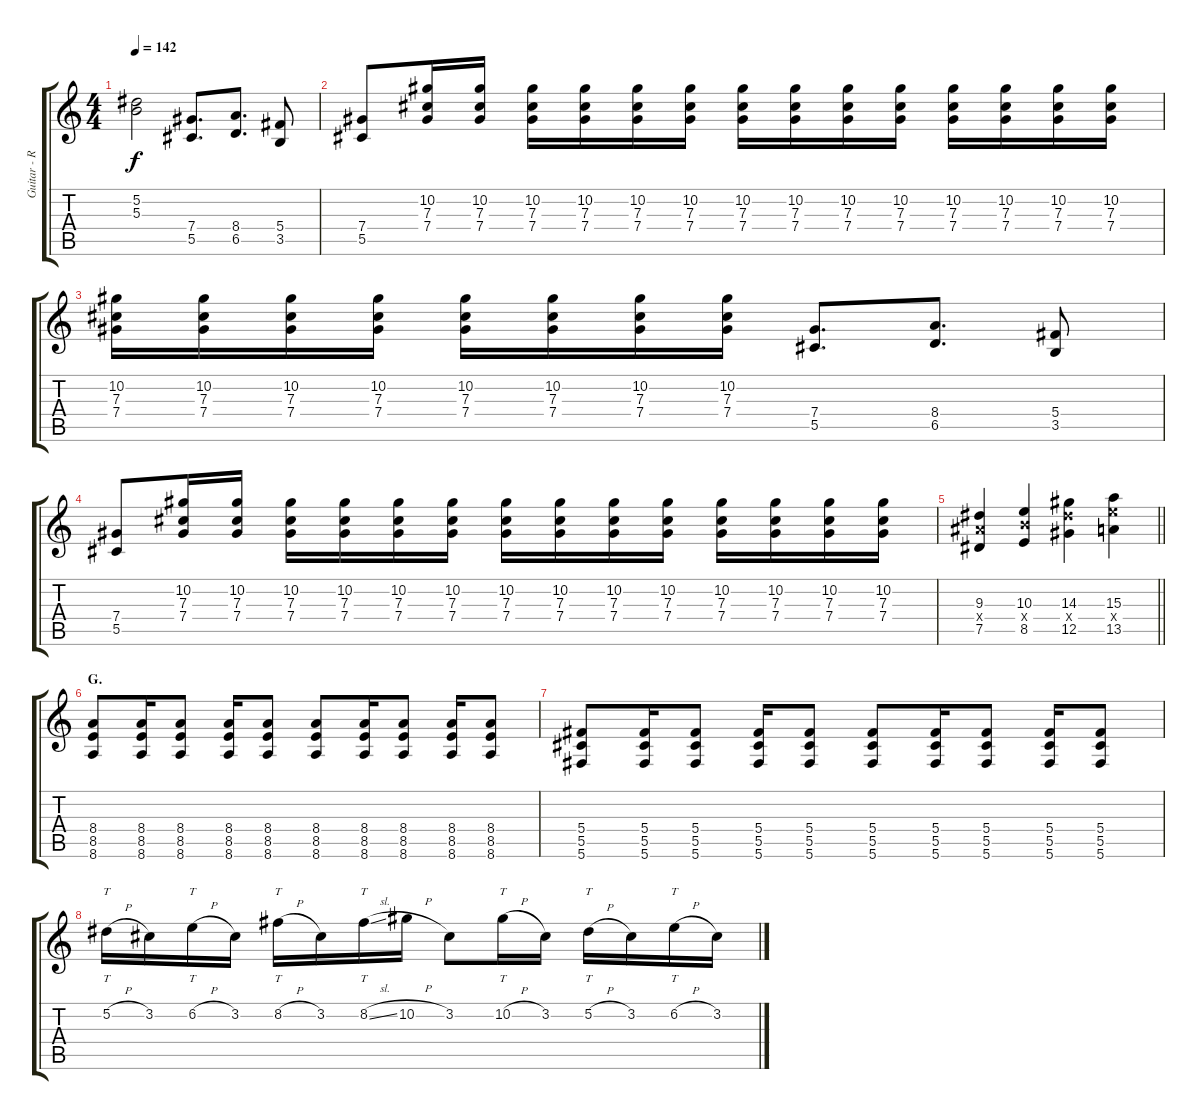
\track ("Guitar - Right" "Guitar - R") {instrument distortionguitar}
\staff {score tabs}
\tuning (Eb4 Bb3 Gb3 Db3 Ab2 Db2) {hide}
\ts (4 4)
\tempo 142
\clef g2
\ks c
(5.2{t} 5.3{t}).2{dy f} (7.4 5.5).8{d} (8.4 6.5).8{d} (5.4 3.5).8 |
(7.4 5.5).8 (10.2 7.3 7.4).16 (10.2 7.3 7.4).16 (10.2 7.3 7.4).16 (10.2 7.3 7.4).16 (10.2 7.3 7.4).16 (10.2 7.3 7.4).16 (10.2 7.3 7.4).16 (10.2 7.3 7.4).16 (10.2 7.3 7.4).16 (10.2 7.3 7.4).16 (10.2 7.3 7.4).16 (10.2 7.3 7.4).16 (10.2 7.3 7.4).16 (10.2 7.3 7.4).16 |
(10.2 7.3 7.4).16 (10.2 7.3 7.4).16 (10.2 7.3 7.4).16 (10.2 7.3 7.4).16 (10.2 7.3 7.4).16 (10.2 7.3 7.4).16 (10.2 7.3 7.4).16 (10.2 7.3 7.4).16 (7.4 5.5).8{d} (8.4 6.5).8{d} (5.4 3.5).8 |
(7.4 5.5).8 (10.2 7.3 7.4).16 (10.2 7.3 7.4).16 (10.2 7.3 7.4).16 (10.2 7.3 7.4).16 (10.2 7.3 7.4).16 (10.2 7.3 7.4).16 (10.2 7.3 7.4).16 (10.2 7.3 7.4).16 (10.2 7.3 7.4).16 (10.2 7.3 7.4).16 (10.2 7.3 7.4).16 (10.2 7.3 7.4).16 (10.2 7.3 7.4).16 (10.2 7.3 7.4).16 |
\barLineRight lightlight
(9.3 9.4{x} 7.5).4 (10.3 10.4{x} 8.5).4 (14.3 14.4{x} 12.5).4 (15.3 15.4{x} 13.5).4 |
\section ("" "G.")
(8.4 8.5 8.6).8 (8.4 8.5 8.6).16 (8.4 8.5 8.6).8 (8.4 8.5 8.6).16 (8.4 8.5 8.6).8 (8.4 8.5 8.6).8 (8.4 8.5 8.6).16 (8.4 8.5 8.6).8 (8.4 8.5 8.6).16 (8.4 8.5 8.6).8 |
(5.4 5.5 5.6).8 (5.4 5.5 5.6).16 (5.4 5.5 5.6).8 (5.4 5.5 5.6).16 (5.4 5.5 5.6).8 (5.4 5.5 5.6).8 (5.4 5.5 5.6).16 (5.4 5.5 5.6).8 (5.4 5.5 5.6).16 (5.4 5.5 5.6).8 |
5.2{h}.16{tt} 3.2.16 6.2{h}.16{tt} 3.2.16 8.2{h}.16{tt} 3.2.16 8.2{sl}.16{tt} 10.2{h}.16 3.2.8 10.2{h}.16{tt} 3.2.16 5.2{h}.16{tt} 3.2.16 6.2{h}.16{tt} 3.2.16
